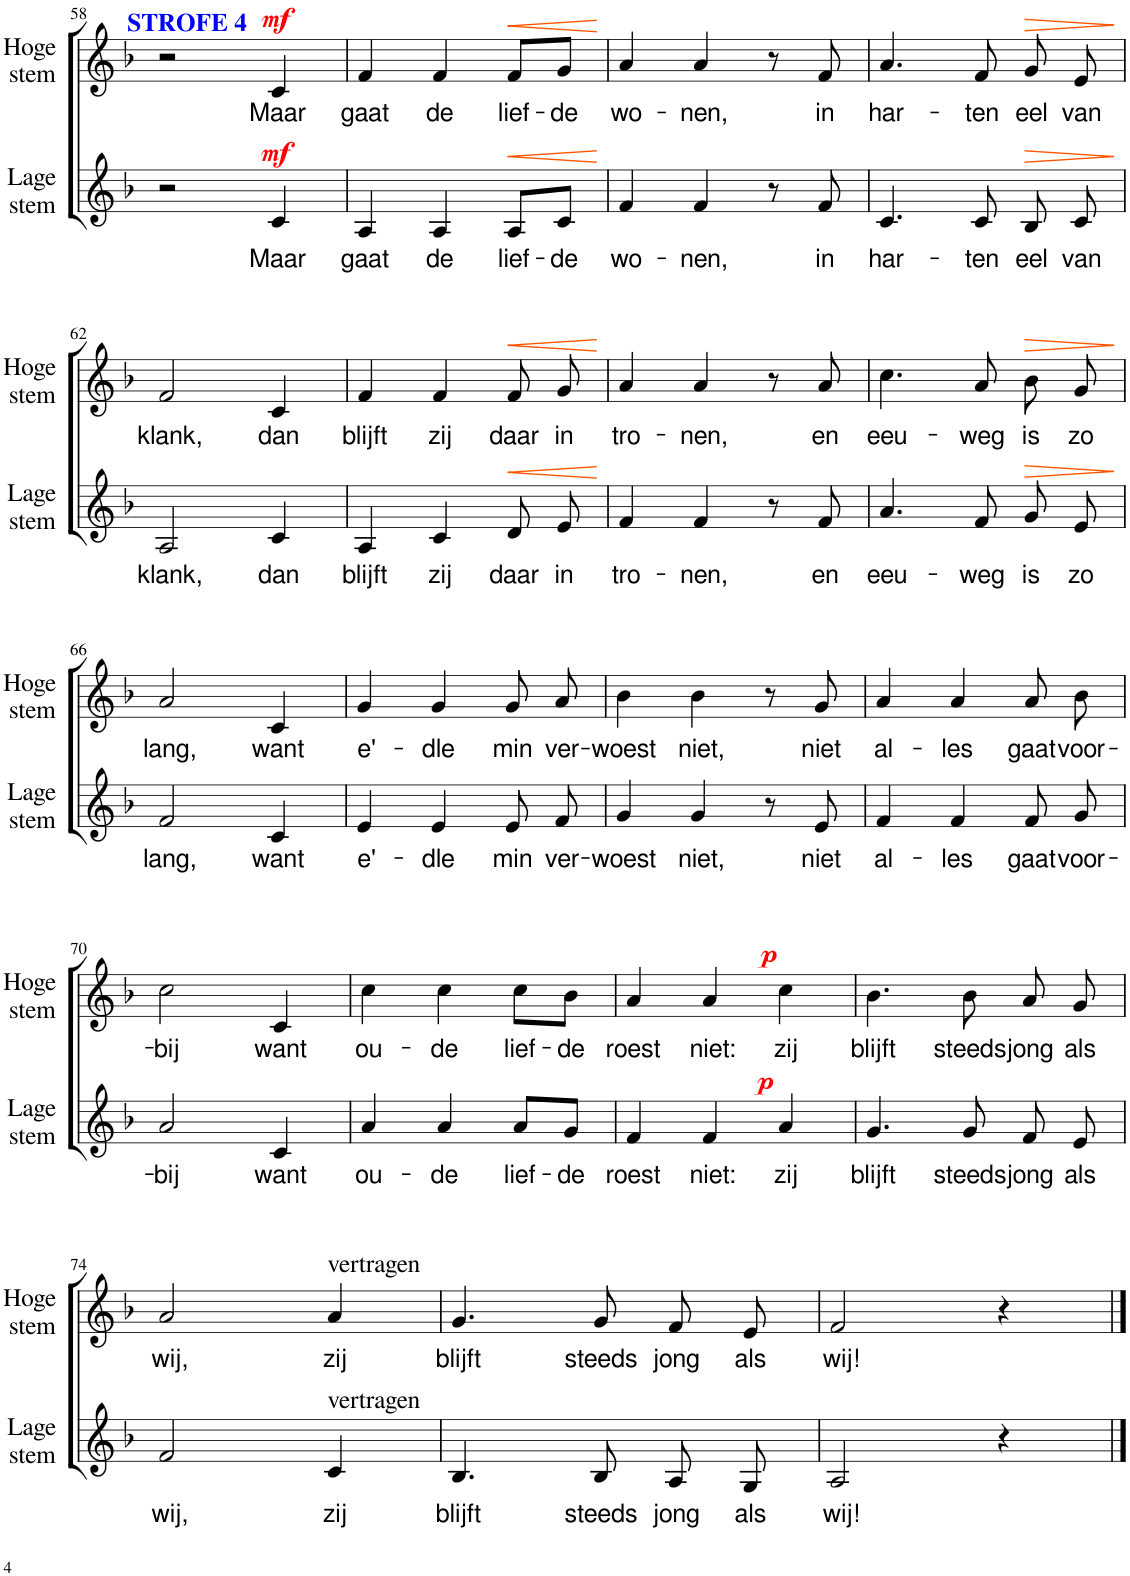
**kern	**text	**dynam	**kern	**text	**dynam
*part2	*part2	*part2	*part1	*part1	*part1
*staff2	*staff2	*staff2	*staff1	*staff1	*staff1
*I"Lage stem	*	*	*I"Hoge stem	*	*
*I'Lage stem	*	*	*I'Hoge stem	*	*
!!LO:PB:g=z
*clefG2	*	*	*clefG2	*	*
*k[b-]	*	*	*k[b-]	*	*
*M3/4	*	*	*M3/4	*	*
=58	=58	=58	=58	=58	=58
2r	.	.	2r	.	.
!	!	!	!LO:TX:a:B:color=#0000FF:t=STROFE 4	!	!
!	!LO:LY:b	!LO:DY:a	!	!LO:LY:b	!LO:DY:a
4c/	Maar	mf	4c/	Maar	mf
=59	=59	=59	=59	=59	=59
!	!LO:LY:b	!	!	!LO:LY:b	!
4A/	gaat	.	4f/	gaat	.
!	!LO:LY:b	!	!	!LO:LY:b	!
4A/	de	.	4f/	de	.
!	!LO:LY:b	!LO:HP:b	!	!LO:LY:b	!LO:HP:b
8A/L	lief-	<	8f/L	lief-	<
!	!LO:LY:b	!	!	!LO:LY:b	!
8c/J	-de	.	8g/J	-de	.
.	.	[	.	.	[
=60	=60	=60	=60	=60	=60
!	!LO:LY:b	!	!	!LO:LY:b	!
4f/	wo-	.	4a/	wo-	.
!	!LO:LY:b	!	!	!LO:LY:b	!
4f/	-nen,	.	4a/	-nen,	.
8r	.	.	8r	.	.
!	!LO:LY:b	!	!	!LO:LY:b	!
8f/	in	.	8f/	in	.
=61	=61	=61	=61	=61	=61
!	!LO:LY:b	!	!	!LO:LY:b	!
4.c/	har-	.	4.a/	har-	.
!	!LO:LY:b	!	!	!LO:LY:b	!
8c/	-ten	.	8f/	-ten	.
!	!LO:LY:b	!LO:HP:b	!	!LO:LY:b	!LO:HP:b
8B-/	eel	>	8g/	eel	>
!	!LO:LY:b	!	!	!LO:LY:b	!
8c/	van	.	8e/	van	.
.	.	]	.	.	]
!!LO:LB:g=z
=62	=62	=62	=62	=62	=62
!	!LO:LY:b	!	!	!LO:LY:b	!
2A/	klank,	.	2f/	klank,	.
!	!LO:LY:b	!	!	!LO:LY:b	!
4c/	dan	.	4c/	dan	.
=63	=63	=63	=63	=63	=63
!	!LO:LY:b	!	!	!LO:LY:b	!
4A/	blijft	.	4f/	blijft	.
!	!LO:LY:b	!	!	!LO:LY:b	!
4c/	zij	.	4f/	zij	.
!	!LO:LY:b	!LO:HP:b	!	!LO:LY:b	!LO:HP:b
8d/	daar	<	8f/	daar	<
!	!LO:LY:b	!	!	!LO:LY:b	!
8e/	in	.	8g/	in	.
.	.	[	.	.	[
=64	=64	=64	=64	=64	=64
!	!LO:LY:b	!	!	!LO:LY:b	!
4f/	tro-	.	4a/	tro-	.
!	!LO:LY:b	!	!	!LO:LY:b	!
4f/	-nen,	.	4a/	-nen,	.
8r	.	.	8r	.	.
!	!LO:LY:b	!	!	!LO:LY:b	!
8f/	en	.	8a/	en	.
=65	=65	=65	=65	=65	=65
!	!LO:LY:b	!	!	!LO:LY:b	!
4.a/	eeu-	.	4.cc\	eeu-	.
!	!LO:LY:b	!	!	!LO:LY:b	!
8f/	-weg	.	8a/	-weg	.
!	!LO:LY:b	!LO:HP:b	!	!LO:LY:b	!LO:HP:b
8g/	is	>	8b-\	is	>
!	!LO:LY:b	!	!	!LO:LY:b	!
8e/	zo	.	8g/	zo	.
.	.	]	.	.	]
!!LO:LB:g=z
=66	=66	=66	=66	=66	=66
!	!LO:LY:b	!	!	!LO:LY:b	!
2f/	lang,	.	2a/	lang,	.
!	!LO:LY:b	!	!	!LO:LY:b	!
4c/	want	.	4c/	want	.
=67	=67	=67	=67	=67	=67
!	!LO:LY:b	!	!	!LO:LY:b	!
4e/	e'-	.	4g/	e'-	.
!	!LO:LY:b	!	!	!LO:LY:b	!
4e/	-dle	.	4g/	-dle	.
!	!LO:LY:b	!	!	!LO:LY:b	!
8e/	min	.	8g/	min	.
!	!LO:LY:b	!	!	!LO:LY:b	!
8f/	ver-	.	8a/	ver-	.
=68	=68	=68	=68	=68	=68
!	!LO:LY:b	!	!	!LO:LY:b	!
4g/	-woest	.	4b-\	-woest	.
!	!LO:LY:b	!	!	!LO:LY:b	!
4g/	niet,	.	4b-\	niet,	.
8r	.	.	8r	.	.
!	!LO:LY:b	!	!	!LO:LY:b	!
8e/	niet	.	8g/	niet	.
=69	=69	=69	=69	=69	=69
!	!LO:LY:b	!	!	!LO:LY:b	!
4f/	al-	.	4a/	al-	.
!	!LO:LY:b	!	!	!LO:LY:b	!
4f/	-les	.	4a/	-les	.
!	!LO:LY:b	!	!	!LO:LY:b	!
8f/	gaat	.	8a/	gaat	.
!	!LO:LY:b	!	!	!LO:LY:b	!
8g/	voor-	.	8b-\	voor-	.
!!LO:LB:g=z
=70	=70	=70	=70	=70	=70
!	!LO:LY:b	!	!	!LO:LY:b	!
2a/	-bij	.	2cc\	-bij	.
!	!LO:LY:b	!	!	!LO:LY:b	!
4c/	want	.	4c/	want	.
=71	=71	=71	=71	=71	=71
!	!LO:LY:b	!	!	!LO:LY:b	!
4a/	ou-	.	4cc\	ou-	.
!	!LO:LY:b	!	!	!LO:LY:b	!
4a/	-de	.	4cc\	-de	.
!	!LO:LY:b	!	!	!LO:LY:b	!
8a/L	lief-	.	8cc\L	lief-	.
!	!LO:LY:b	!	!	!LO:LY:b	!
8g/J	-de	.	8b-\J	-de	.
=72	=72	=72	=72	=72	=72
!	!LO:LY:b	!	!	!LO:LY:b	!
4f/	roest	.	4a/	roest	.
!	!LO:LY:b	!	!	!LO:LY:b	!
4f/	niet:	.	4a/	niet:	.
!	!LO:LY:b	!LO:DY:a	!	!LO:LY:b	!LO:DY:a
4a/	zij	p	4cc\	zij	p
=73	=73	=73	=73	=73	=73
!	!LO:LY:b	!	!	!LO:LY:b	!
4.g/	blijft	.	4.b-\	blijft	.
!	!LO:LY:b	!	!	!LO:LY:b	!
8g/	steeds	.	8b-\	steeds	.
!	!LO:LY:b	!	!	!LO:LY:b	!
8f/	jong	.	8a/	jong	.
!	!LO:LY:b	!	!	!LO:LY:b	!
8e/	als	.	8g/	als	.
!!LO:LB:g=z
=74	=74	=74	=74	=74	=74
!	!LO:LY:b	!	!	!LO:LY:b	!
2f/	wij,	.	2a/	wij,	.
!	!	!	!LO:TX:a:t=vertragen	!	!
!LO:TX:a:t=vertragen	!	!	!	!	!
!	!LO:LY:b	!	!	!LO:LY:b	!
4c/	zij	.	4a/	zij	.
=75	=75	=75	=75	=75	=75
!	!LO:LY:b	!	!	!LO:LY:b	!
4.B-/	blijft	.	4.g/	blijft	.
!	!LO:LY:b	!	!	!LO:LY:b	!
8B-/	steeds	.	8g/	steeds	.
!	!LO:LY:b	!	!	!LO:LY:b	!
8A/	jong	.	8f/	jong	.
!	!LO:LY:b	!	!	!LO:LY:b	!
8G/	als	.	8e/	als	.
=76	=76	=76	=76	=76	=76
!	!LO:LY:b	!	!	!LO:LY:b	!
2A/	wij!	.	2f/	wij!	.
4r	.	.	4r	.	.
==	==	==	==	==	==
*-	*-	*-	*-	*-	*-
